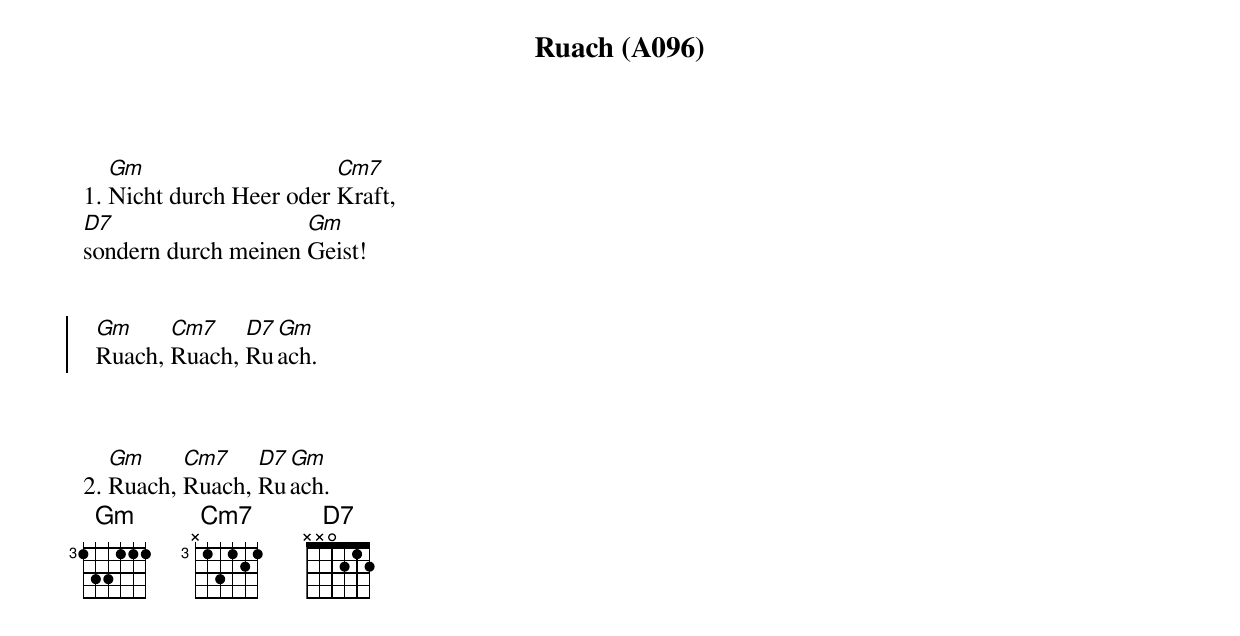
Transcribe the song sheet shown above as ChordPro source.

{title: Ruach (A096)}
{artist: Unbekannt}

1. [Gm]Nicht durch Heer oder [Cm7]Kraft,
[D7]sondern durch meinen [Gm]Geist!


{soc}
  [Gm]Ruach, [Cm7]Ruach, [D7]Ru[Gm]ach.
 {eoc}



2. [Gm]Ruach, [Cm7]Ruach, [D7]Ru[Gm]ach.
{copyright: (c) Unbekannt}
